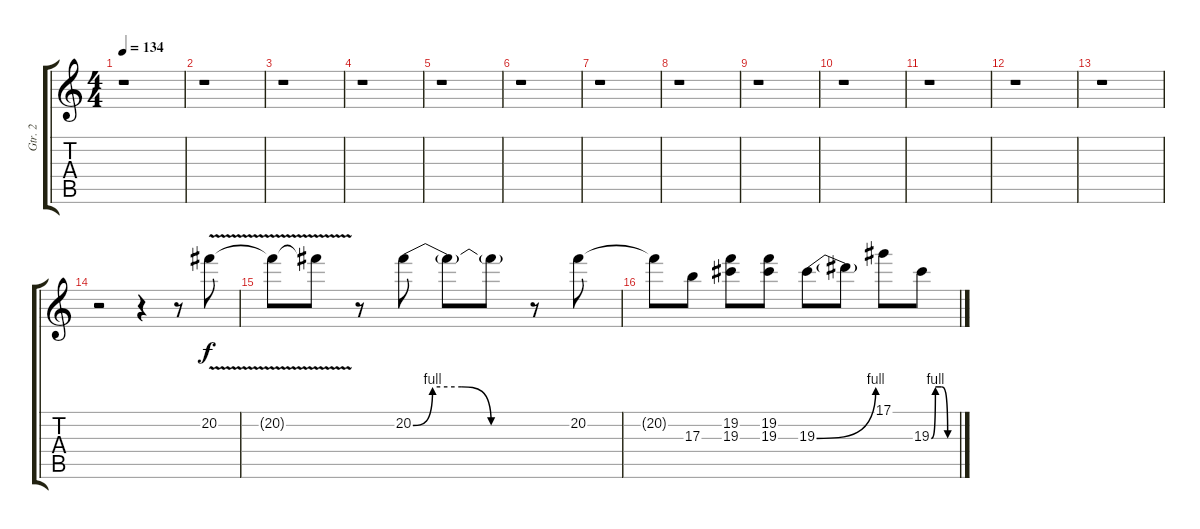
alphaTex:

\track ("Gtr. 2" "Gtr. 2") {instrument distortionguitar}
\staff {score tabs}
\tuning (Eb4 Bb3 Gb3 Db3 Ab2 Eb2) {hide}
\ts (4 4)
\tempo 134
\clef g2
\ks c
r.1{dy f} |
r.1 |
r.1 |
r.1 |
r.1 |
r.1 |
r.1 |
r.1 |
r.1 |
r.1 |
r.1 |
r.1 |
r.1 |
r.2 r.4 r.8 20.2{v}.8 |
20.2{v t}.8 20.2{v t}.8 r.8 20.2{be (custom 0 0 10 4 25 4 40 0 60 0)}.8 20.2{t}.8 20.2{t}.8 r.8 20.2.8 |
20.2{t}.8 17.3.8 (19.2 19.3).8 (19.2 19.3).8 19.3{be (bend 0 0 60 4)}.8 19.3{t}.8 17.1.8 19.3{be (custom 0 0 10 4 25 4 40 0 60 0)}.8
